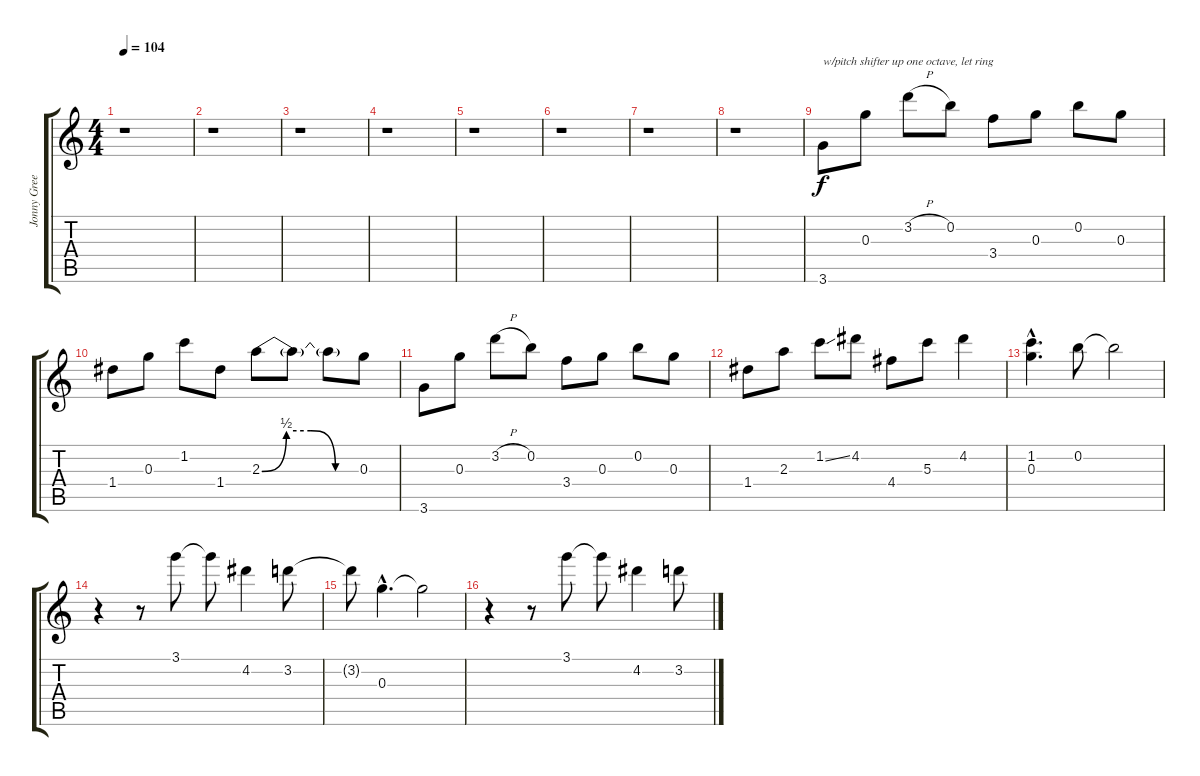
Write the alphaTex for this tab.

\track ("Jonny Greenwood" "Jonny Gree") {instrument electricguitarclean}
\staff {score tabs}
\tuning (E5 B4 G4 D4 A3 E3) {hide}
\ts (4 4)
\tempo 104
\clef g2
\ks c
r.1{dy f} |
r.1 |
r.1 |
r.1 |
r.1 |
r.1 |
r.1 |
r.1 |
3.6.8{txt "w/pitch shifter up one octave, let ring"} 0.3.8 3.2{h}.8 0.2.8 3.4.8 0.3.8 0.2.8 0.3.8 |
1.4.8 0.3.8 1.2.8 1.4.8 2.3{be (custom 0 0 15 2 30 2 45 0 60 0)}.8 2.3{t}.8 2.3{t}.8 0.3.8 |
3.6.8 0.3.8 3.2{h}.8 0.2.8 3.4.8 0.3.8 0.2.8 0.3.8 |
1.4.8 2.3.8 1.2{ss}.8 4.2.8 4.4.8 5.3.8 4.2.4 |
(1.2{hac} 0.3{hac}).4{d} 0.2.8 0.2{t}.2 |
r.4 r.8 3.1.8 3.1{t}.8 4.2.4 3.2.8 |
3.2{t}.8 0.3{hac}.4{d} 0.3{t}.2 |
r.4 r.8 3.1.8 3.1{t}.8 4.2.4 3.2.8
